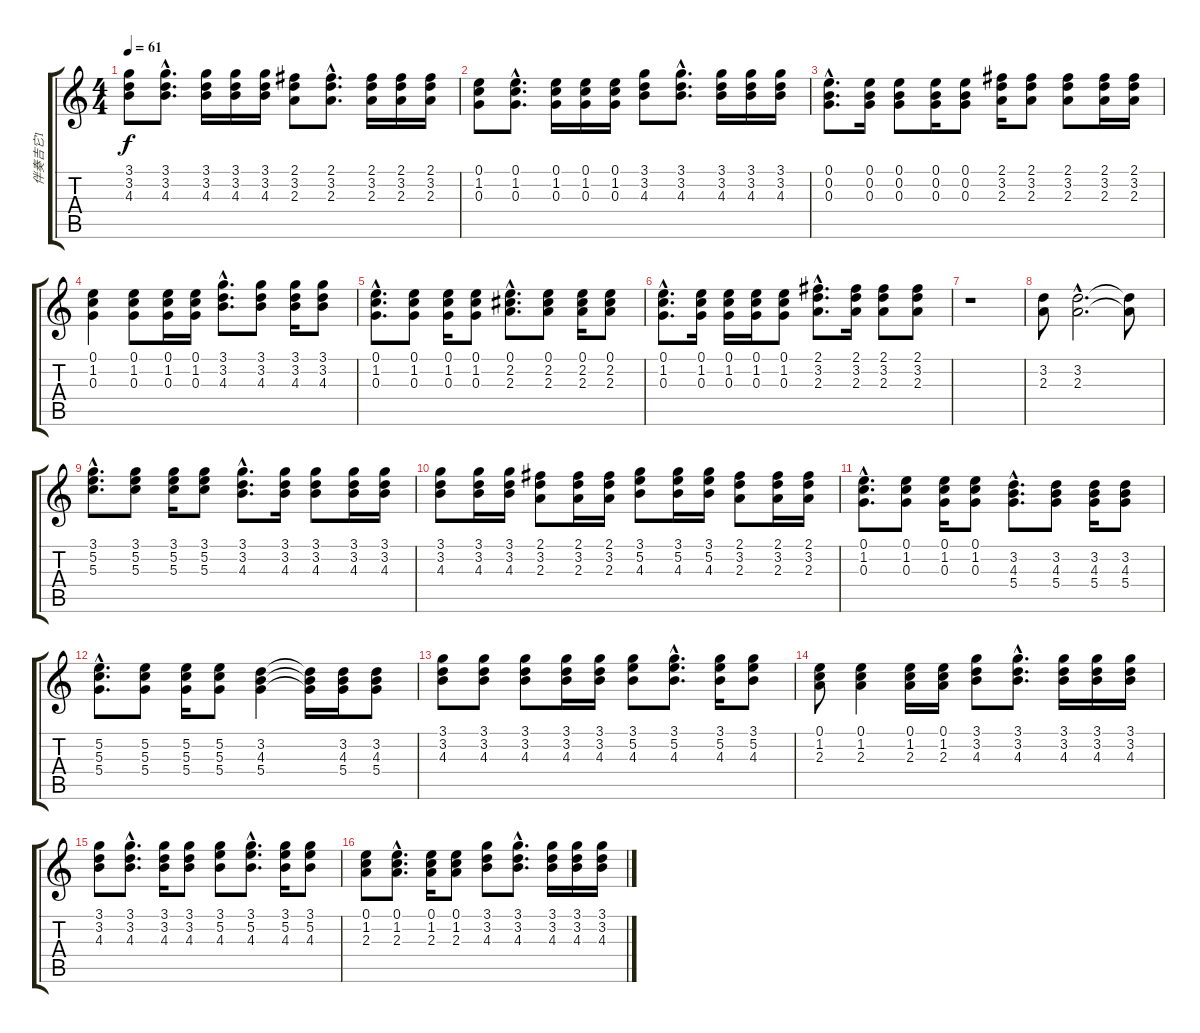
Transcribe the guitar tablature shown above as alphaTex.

\track ("伴奏吉它1" "伴奏吉它1") {instrument acousticguitarsteel}
\staff {score tabs}
\tuning (E4 B3 G3 D3 A2 E2) {hide}
\ts (4 4)
\tempo 61
\clef g2
\ks c
(3.1 3.2 4.3).8{dy f} (3.1{hac} 3.2{hac} 4.3{hac}).8{d} (3.1 3.2 4.3).16 (3.1 3.2 4.3).16 (3.1 3.2 4.3).16 (2.1 3.2 2.3).8 (2.1{hac} 3.2{hac} 2.3{hac}).8{d} (2.1 3.2 2.3).16 (2.1 3.2 2.3).16 (2.1 3.2 2.3).16 |
(0.1 1.2 0.3).8 (0.1{hac} 1.2{hac} 0.3{hac}).8{d} (0.1 1.2 0.3).16 (0.1 1.2 0.3).16 (0.1 1.2 0.3).16 (3.1 3.2 4.3).8 (3.1{hac} 3.2{hac} 4.3{hac}).8{d} (3.1 3.2 4.3).16 (3.1 3.2 4.3).16 (3.1 3.2 4.3).16 |
(0.1{hac} 0.2{hac} 0.3{hac}).8{d} (0.1 0.2 0.3).16 (0.1 0.2 0.3).8 (0.1 0.2 0.3).16 (0.1 0.2 0.3).8 (2.1 3.2 2.3).16 (2.1 3.2 2.3).8 (2.1 3.2 2.3).8 (2.1 3.2 2.3).16 (2.1 3.2 2.3).16 |
(0.1 1.2 0.3).4 (0.1 1.2 0.3).8 (0.1 1.2 0.3).16 (0.1 1.2 0.3).16 (3.1{hac} 3.2{hac} 4.3{hac}).8{d} (3.1 3.2 4.3).8 (3.1 3.2 4.3).16 (3.1 3.2 4.3).8 |
(0.1{hac} 1.2{hac} 0.3{hac}).8{d} (0.1 1.2 0.3).8 (0.1 1.2 0.3).16 (0.1 1.2 0.3).8 (0.1{hac} 2.2{hac} 2.3{hac}).8{d} (0.1 2.2 2.3).8 (0.1 2.2 2.3).16 (0.1 2.2 2.3).8 |
(0.1{hac} 1.2{hac} 0.3{hac}).8{d} (0.1 1.2 0.3).16 (0.1 1.2 0.3).16 (0.1 1.2 0.3).16 (0.1 1.2 0.3).8 (2.1{hac} 3.2{hac} 2.3{hac}).8{d} (2.1 3.2 2.3).16 (2.1 3.2 2.3).8 (2.1 3.2 2.3).8 |
r.1 |
(3.2 2.3).8 (3.2{hac} 2.3{hac}).2{d} (3.2{t} 2.3{t}).8 |
(3.1{hac} 5.2{hac} 5.3{hac}).8{d} (3.1 5.2 5.3).8 (3.1 5.2 5.3).16 (3.1 5.2 5.3).8 (3.1{hac} 3.2{hac} 4.3{hac}).8{d} (3.1 3.2 4.3).16 (3.1 3.2 4.3).8 (3.1 3.2 4.3).16 (3.1 3.2 4.3).16 |
(3.1 3.2 4.3).8 (3.1 3.2 4.3).16 (3.1 3.2 4.3).16 (2.1 3.2 2.3).8 (2.1 3.2 2.3).16 (2.1 3.2 2.3).16 (3.1 5.2 4.3).8 (3.1 5.2 4.3).16 (3.1 5.2 4.3).16 (2.1 3.2 2.3).8 (2.1 3.2 2.3).16 (2.1 3.2 2.3).16 |
(0.1{hac} 1.2{hac} 0.3{hac}).8{d} (0.1 1.2 0.3).8 (0.1 1.2 0.3).16 (0.1 1.2 0.3).8 (3.2{hac} 4.3{hac} 5.4{hac}).8{d} (3.2 4.3 5.4).8 (3.2 4.3 5.4).16 (3.2 4.3 5.4).8 |
(5.2{hac} 5.3{hac} 5.4{hac}).8{d} (5.2 5.3 5.4).8 (5.2 5.3 5.4).16 (5.2 5.3 5.4).8 (3.2 4.3 5.4).4 (3.2{t} 4.3{t} 5.4{t}).16 (3.2 4.3 5.4).16 (3.2 4.3 5.4).8 |
(3.1 3.2 4.3).8 (3.1 3.2 4.3).8 (3.1 3.2 4.3).8 (3.1 3.2 4.3).16 (3.1 3.2 4.3).16 (3.1 5.2 4.3).8 (3.1{hac} 5.2{hac} 4.3{hac}).8{d} (3.1 5.2 4.3).16 (3.1 5.2 4.3).8 |
(0.1 1.2 2.3).8 (0.1 1.2 2.3).4 (0.1 1.2 2.3).16 (0.1 1.2 2.3).16 (3.1 3.2 4.3).8 (3.1{hac} 3.2{hac} 4.3{hac}).8{d} (3.1 3.2 4.3).16 (3.1 3.2 4.3).16 (3.1 3.2 4.3).16 |
(3.1 3.2 4.3).8 (3.1{hac} 3.2{hac} 4.3{hac}).8{d} (3.1 3.2 4.3).16 (3.1 3.2 4.3).8 (3.1 5.2 4.3).8 (3.1{hac} 5.2{hac} 4.3{hac}).8{d} (3.1 5.2 4.3).16 (3.1 5.2 4.3).8 |
(0.1 1.2 2.3).8 (0.1{hac} 1.2{hac} 2.3{hac}).8{d} (0.1 1.2 2.3).16 (0.1 1.2 2.3).8 (3.1 3.2 4.3).8 (3.1{hac} 3.2{hac} 4.3{hac}).8{d} (3.1 3.2 4.3).16 (3.1 3.2 4.3).16 (3.1 3.2 4.3).16
